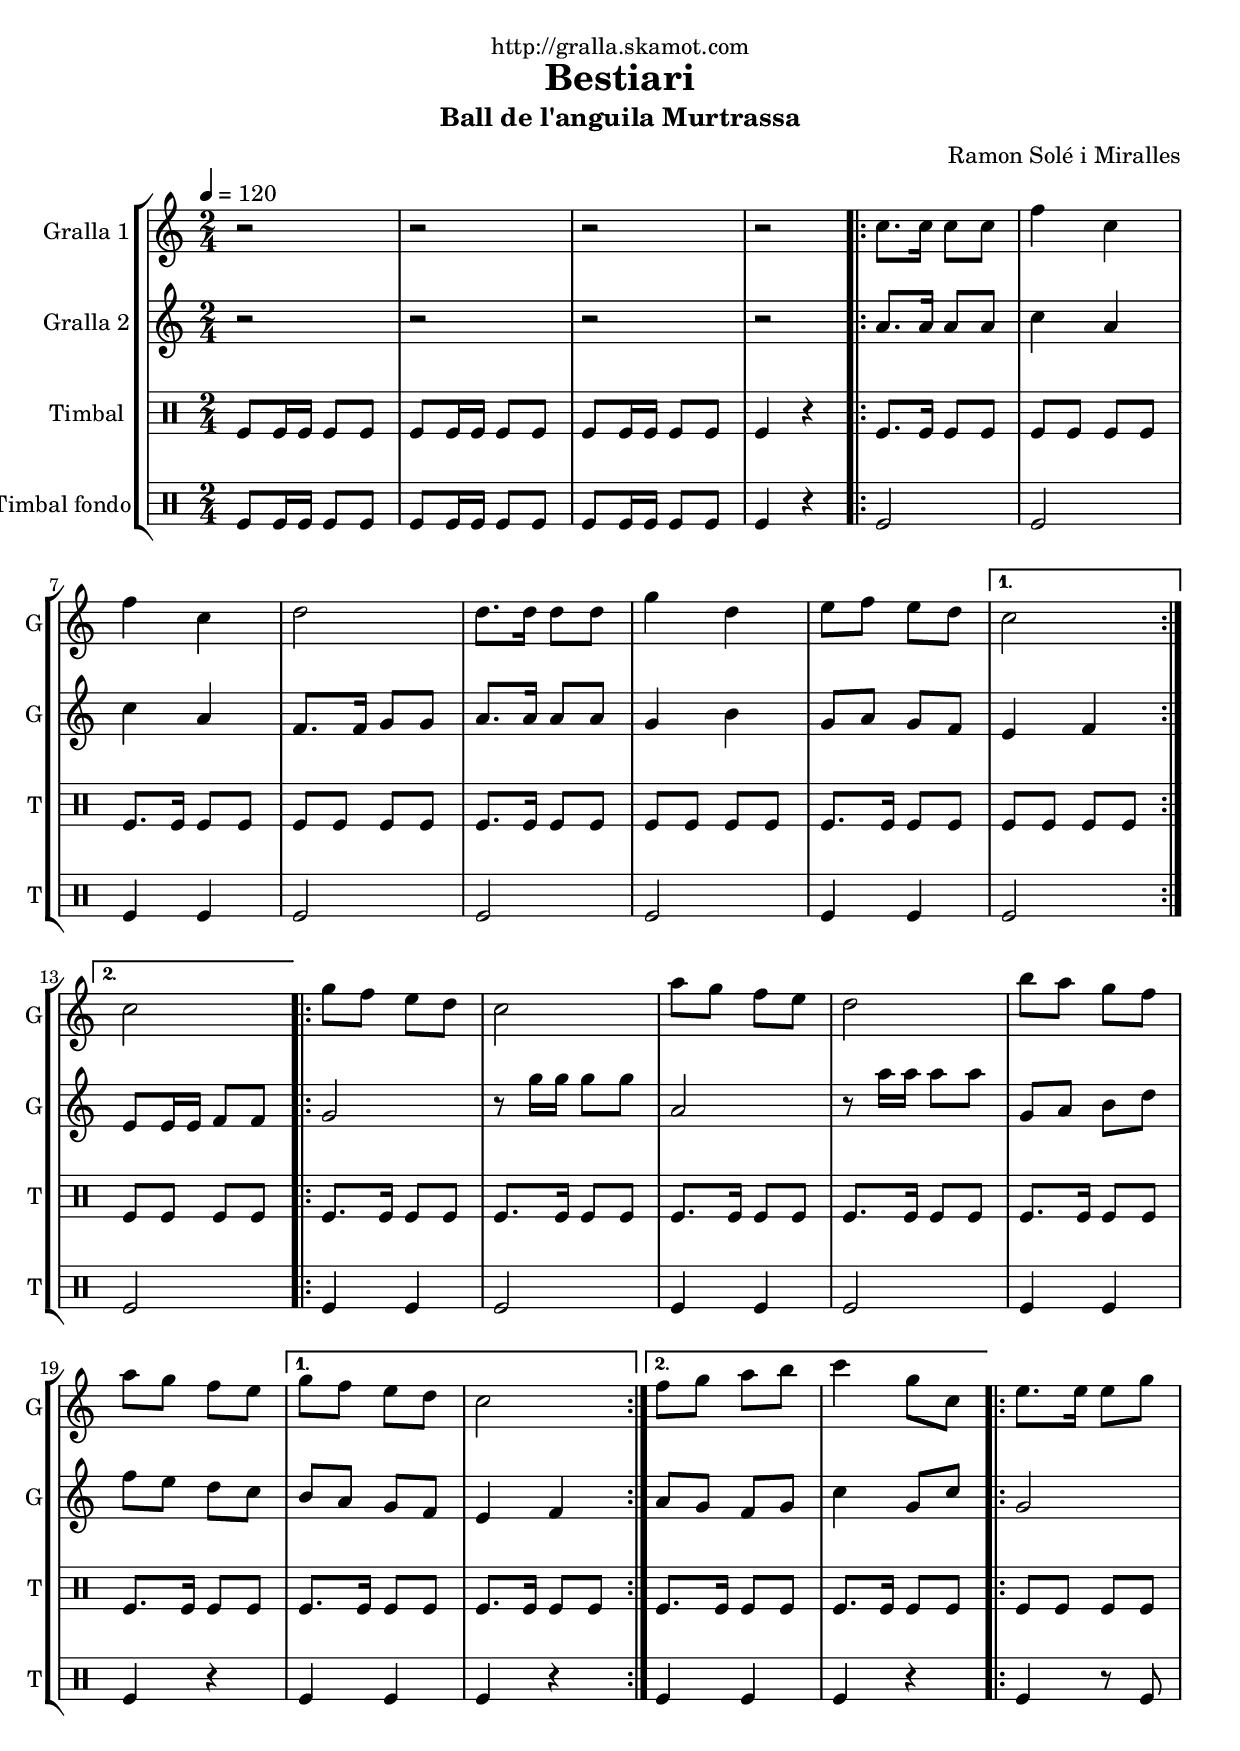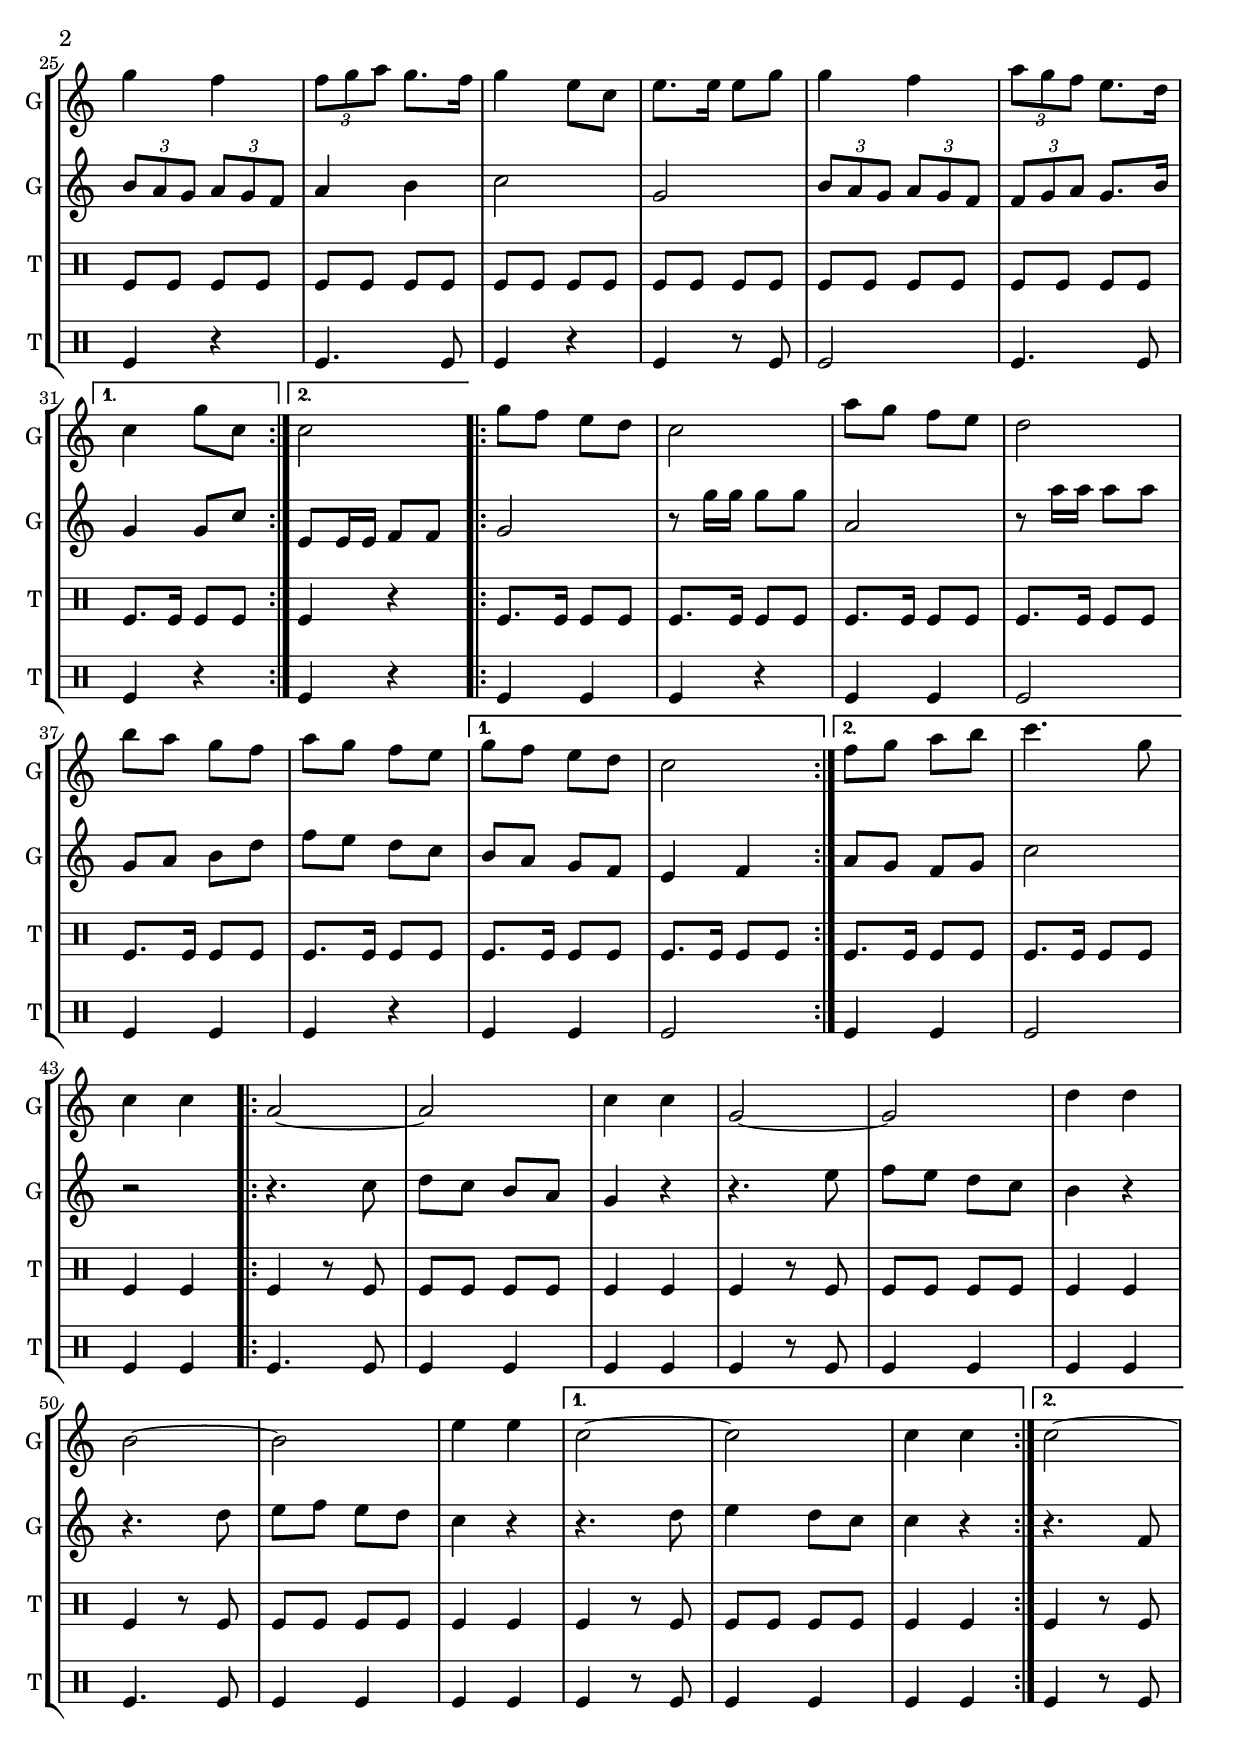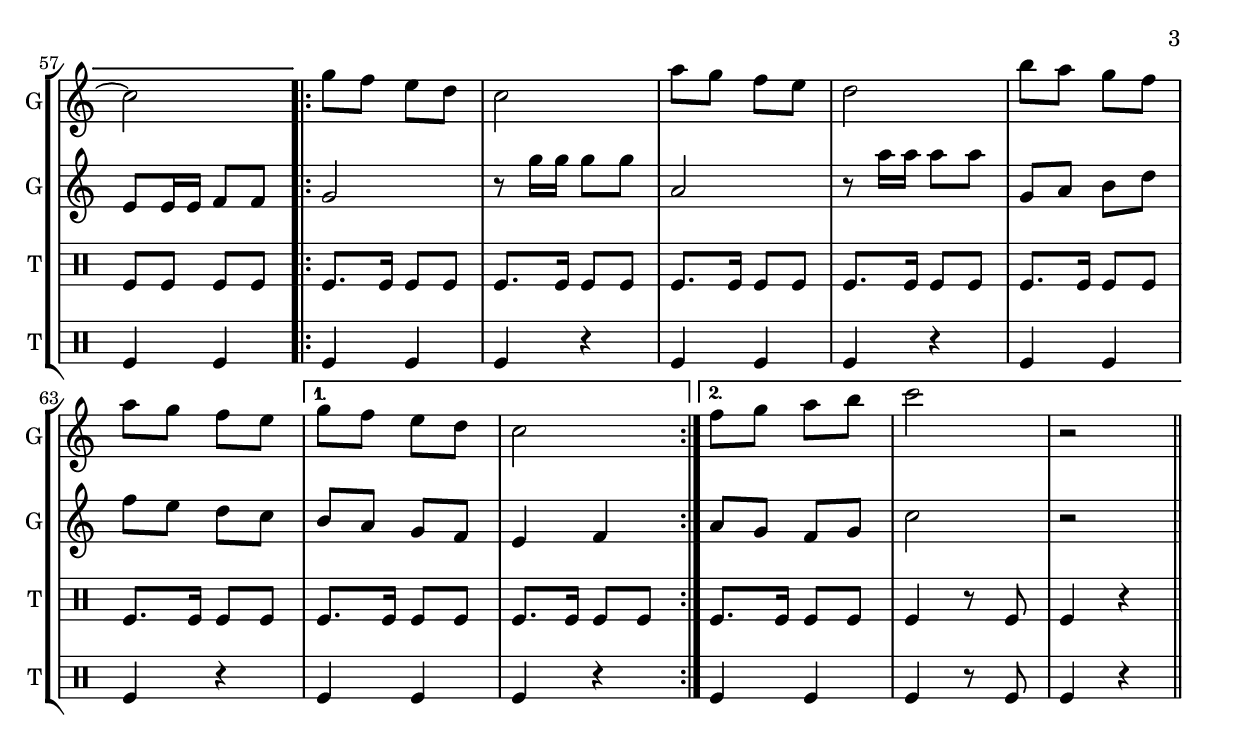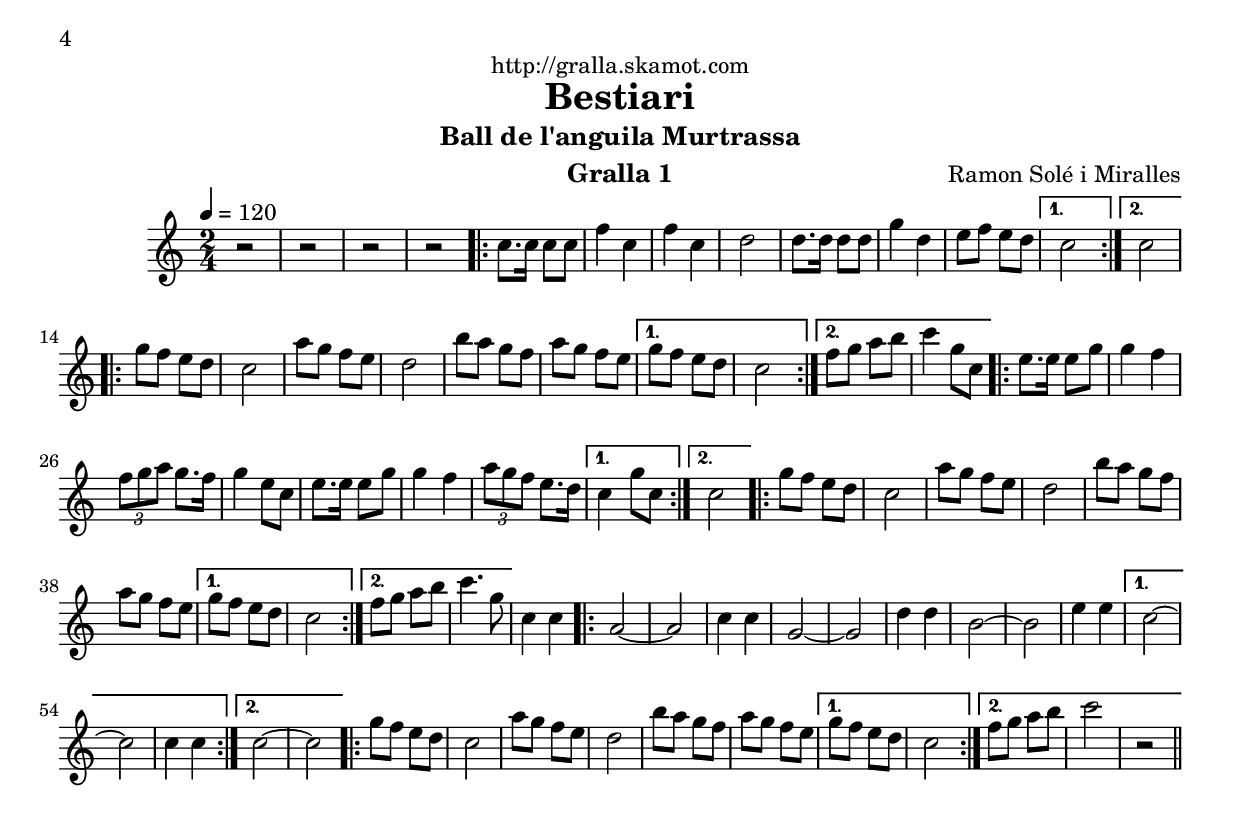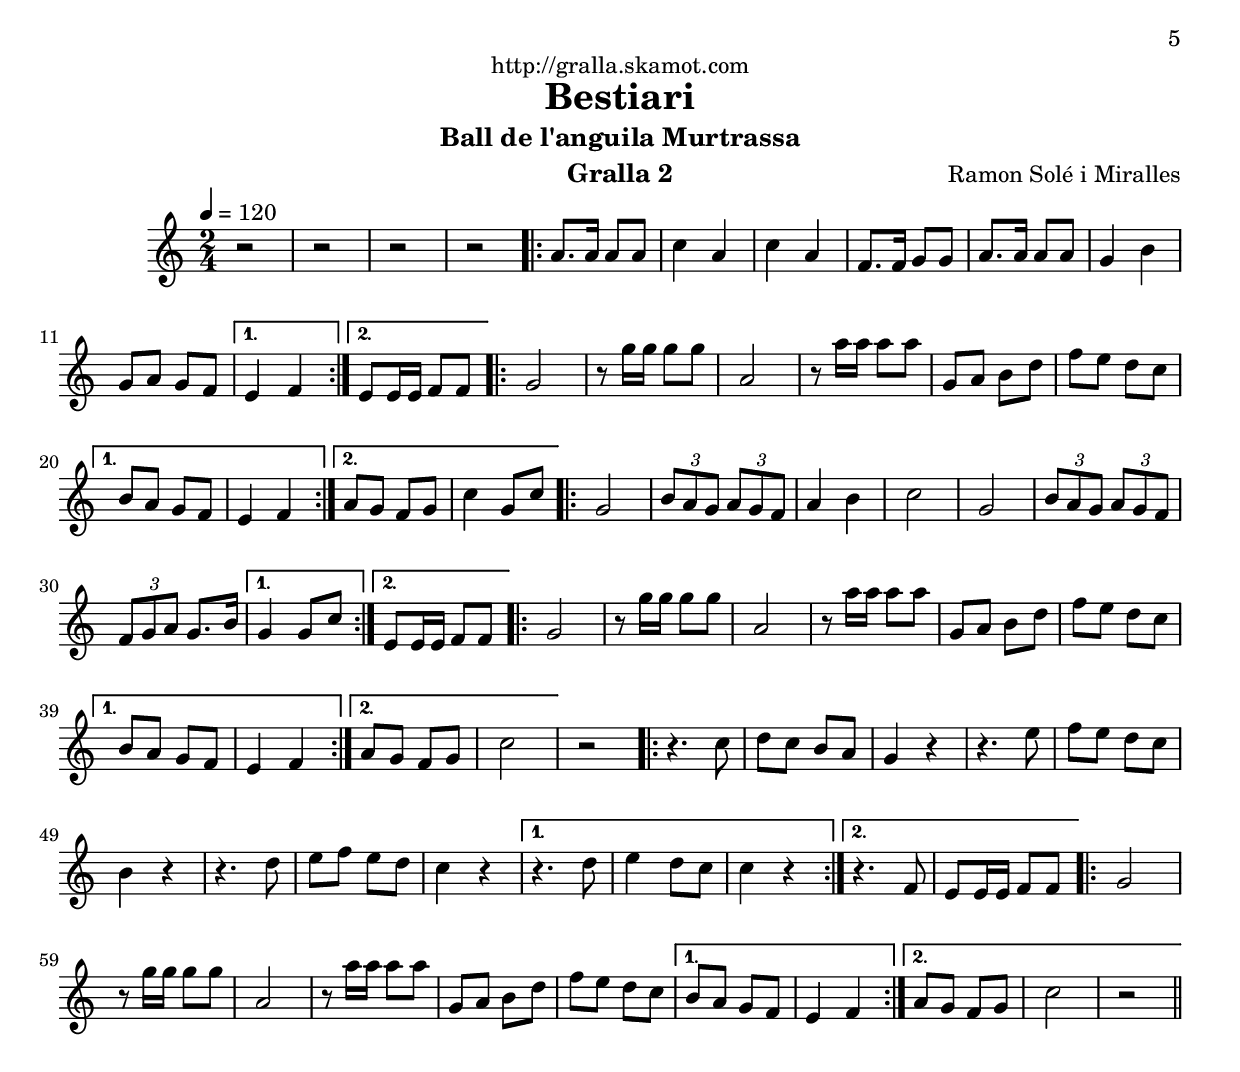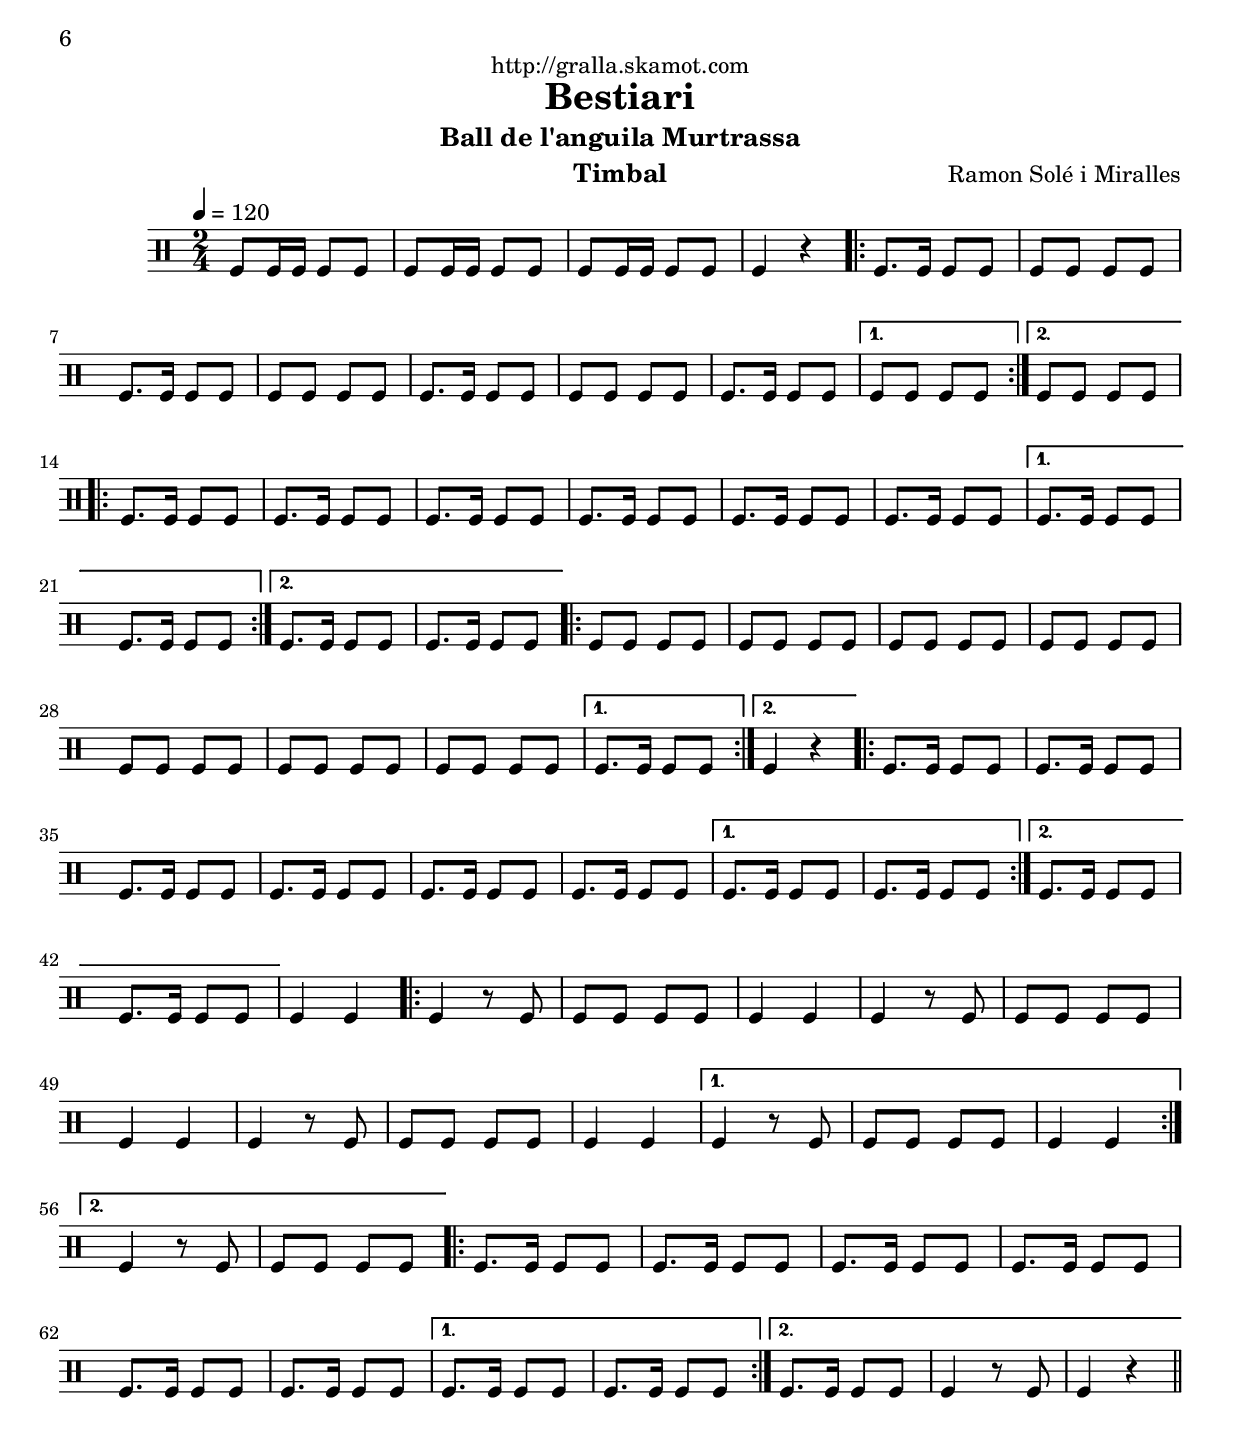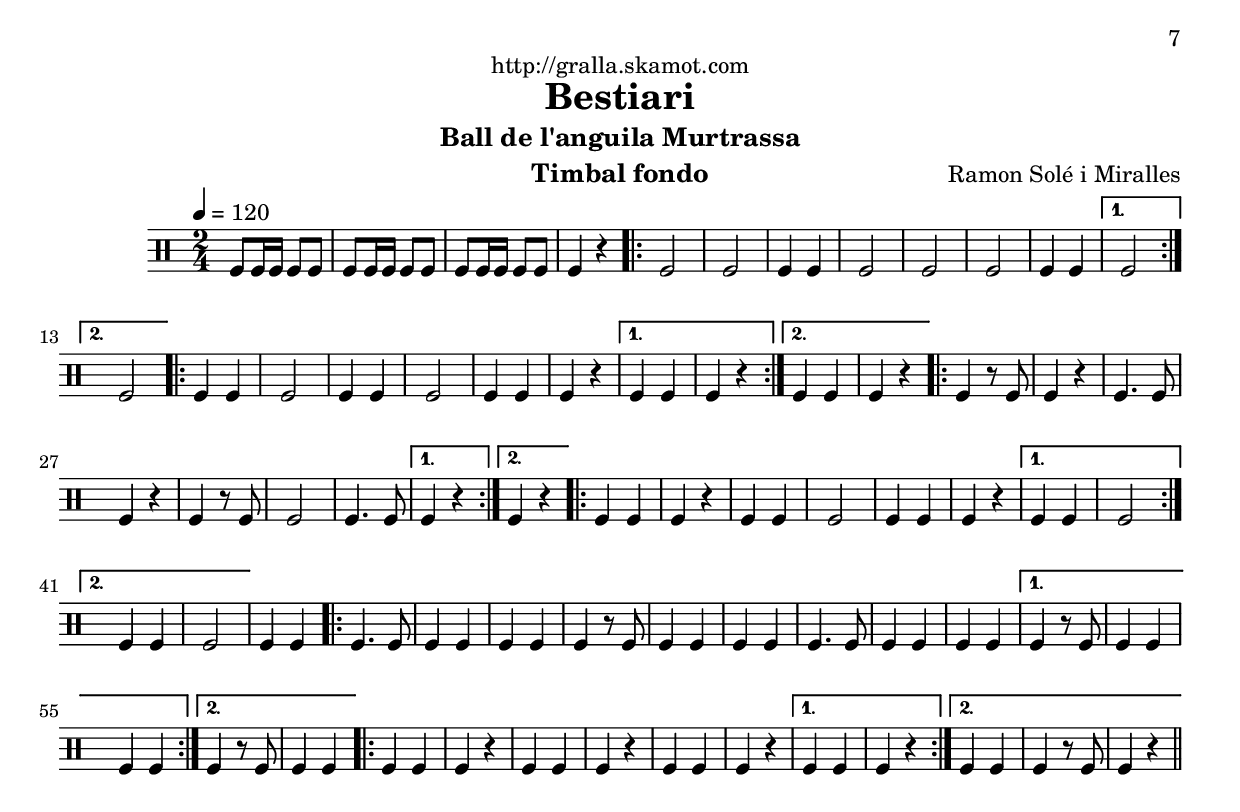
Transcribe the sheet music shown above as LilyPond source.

\version "2.16.2"

\header {
  dedication="http://gralla.skamot.com"
  title="Bestiari"
  subtitle="Ball de l'anguila Murtrassa"
  subsubtitle=""
  poet=""
  meter=""
  piece=""
  composer="Ramon Solé i Miralles"
  arranger=""
  opus=""
  instrument=""
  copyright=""
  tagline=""
}

liniaroAa =
\relative c''
{
  \tempo 4=120
  \clef treble
  \key c \major
  \time 2/4
  r2  |
  r2  |
  r2  |
  r2  |
  %05
  \repeat volta 2 { c8. c16 c8 c  |
  f4 c  |
  f4 c  |
  d2  |
  d8. d16 d8 d  |
  %10
  g4 d  |
  e8 f e d }
  \alternative { { c2 }
  { c2 } }
  \repeat volta 2 { g'8 f e d  |
  %15
  c2  |
  a'8 g f e  |
  d2  |
  b'8 a g f  |
  a8 g f e }
  %20
  \alternative { { g8 f e d  |
  c2 }
  { f8 g a b  |
  c4 g8 c, } }
  \repeat volta 2 { e8. e16 e8 g  |
  %25
  g4 f  |
  \times 2/3 { f8 g a } g8. f16  |
  g4 e8 c  |
  e8. e16 e8 g  |
  g4 f  |
  %30
  \times 2/3 { a8 g f } e8. d16 }
  \alternative { { c4 g'8 c, }
  { c2 } }
  \repeat volta 2 { g'8 f e d  |
  c2  |
  %35
  a'8 g f e  |
  d2  |
  b'8 a g f  |
  a8 g f e }
  \alternative { { g8 f e d  |
  %40
  c2 }
  { f8 g a b  |
  c4. g8 } }
  c,4 c  |
  \repeat volta 2 { a2 ~  |
  %45
  a2  |
  c4 c  |
  g2 ~  |
  g2  |
  d'4 d  |
  %50
  b2 ~  |
  b2  |
  e4 e }
  \alternative { { c2 ~  |
  c2  |
  %55
  c4 c }
  { c2 ~  |
  c2 } }
  \repeat volta 2 { g'8 f e d  |
  c2  |
  %60
  a'8 g f e  |
  d2  |
  b'8 a g f  |
  a8 g f e }
  \alternative { { g8 f e d  |
  %65
  c2 }
  { f8 g a b  |
  c2  |
  r2 } } \bar "||"
}

liniaroAb =
\relative a'
{
  \tempo 4=120
  \clef treble
  \key c \major
  \time 2/4
  r2  |
  r2  |
  r2  |
  r2  |
  %05
  \repeat volta 2 { a8. a16 a8 a  |
  c4 a  |
  c4 a  |
  f8. f16 g8 g  |
  a8. a16 a8 a  |
  %10
  g4 b  |
  g8 a g f }
  \alternative { { e4 f }
  { e8 e16 e f8 f } }
  \repeat volta 2 { g2  |
  %15
  r8 g'16 g g8 g  |
  a,2  |
  r8 a'16 a a8 a  |
  g,8 a b d  |
  f8 e d c }
  %20
  \alternative { { b8 a g f  |
  e4 f }
  { a8 g f g  |
  c4 g8 c } }
  \repeat volta 2 { g2  |
  %25
  \times 2/3 { b8 a g } \times 2/3 { a g f }  |
  a4 b  |
  c2  |
  g2  |
  \times 2/3 { b8 a g } \times 2/3 { a g f }  |
  %30
  \times 2/3 { f8 g a } g8. b16 }
  \alternative { { g4 g8 c }
  { e,8 e16 e f8 f } }
  \repeat volta 2 { g2  |
  r8 g'16 g g8 g  |
  %35
  a,2  |
  r8 a'16 a a8 a  |
  g,8 a b d  |
  f8 e d c }
  \alternative { { b8 a g f  |
  %40
  e4 f }
  { a8 g f g  |
  c2 } }
  r2  |
  \repeat volta 2 { r4. c8  |
  %45
  d8 c b a  |
  g4 r  |
  r4. e'8  |
  f8 e d c  |
  b4 r  |
  %50
  r4. d8  |
  e8 f e d  |
  c4 r }
  \alternative { { r4. d8  |
  e4 d8 c  |
  %55
  c4 r }
  { r4. f,8  |
  e8 e16 e f8 f } }
  \repeat volta 2 { g2  |
  r8 g'16 g g8 g  |
  %60
  a,2  |
  r8 a'16 a a8 a  |
  g,8 a b d  |
  f8 e d c }
  \alternative { { b8 a g f  |
  %65
  e4 f }
  { a8 g f g  |
  c2  |
  r2 } } \bar "||"
}

liniaroAc =
\drummode
{
  \tempo 4=120
  \time 2/4
  tomfl8 tomfl16 tomfl tomfl8 tomfl  |
  tomfl8 tomfl16 tomfl tomfl8 tomfl  |
  tomfl8 tomfl16 tomfl tomfl8 tomfl  |
  tomfl4 r  |
  %05
  \repeat volta 2 { tomfl8. tomfl16 tomfl8 tomfl  |
  tomfl8 tomfl tomfl tomfl  |
  tomfl8. tomfl16 tomfl8 tomfl  |
  tomfl8 tomfl tomfl tomfl  |
  tomfl8. tomfl16 tomfl8 tomfl  |
  %10
  tomfl8 tomfl tomfl tomfl  |
  tomfl8. tomfl16 tomfl8 tomfl }
  \alternative { { tomfl8 tomfl tomfl tomfl }
  { tomfl8 tomfl tomfl tomfl } }
  \repeat volta 2 { tomfl8. tomfl16 tomfl8 tomfl  |
  %15
  tomfl8. tomfl16 tomfl8 tomfl  |
  tomfl8. tomfl16 tomfl8 tomfl  |
  tomfl8. tomfl16 tomfl8 tomfl  |
  tomfl8. tomfl16 tomfl8 tomfl  |
  tomfl8. tomfl16 tomfl8 tomfl }
  %20
  \alternative { { tomfl8. tomfl16 tomfl8 tomfl  |
  tomfl8. tomfl16 tomfl8 tomfl }
  { tomfl8. tomfl16 tomfl8 tomfl  |
  tomfl8. tomfl16 tomfl8 tomfl } }
  \repeat volta 2 { tomfl8 tomfl tomfl tomfl  |
  %25
  tomfl8 tomfl tomfl tomfl  |
  tomfl8 tomfl tomfl tomfl  |
  tomfl8 tomfl tomfl tomfl  |
  tomfl8 tomfl tomfl tomfl  |
  tomfl8 tomfl tomfl tomfl  |
  %30
  tomfl8 tomfl tomfl tomfl }
  \alternative { { tomfl8. tomfl16 tomfl8 tomfl }
  { tomfl4 r } }
  \repeat volta 2 { tomfl8. tomfl16 tomfl8 tomfl  |
  tomfl8. tomfl16 tomfl8 tomfl  |
  %35
  tomfl8. tomfl16 tomfl8 tomfl  |
  tomfl8. tomfl16 tomfl8 tomfl  |
  tomfl8. tomfl16 tomfl8 tomfl  |
  tomfl8. tomfl16 tomfl8 tomfl }
  \alternative { { tomfl8. tomfl16 tomfl8 tomfl  |
  %40
  tomfl8. tomfl16 tomfl8 tomfl }
  { tomfl8. tomfl16 tomfl8 tomfl  |
  tomfl8. tomfl16 tomfl8 tomfl } }
  tomfl4 tomfl  |
  \repeat volta 2 { tomfl4 r8 tomfl  |
  %45
  tomfl8 tomfl tomfl tomfl  |
  tomfl4 tomfl  |
  tomfl4 r8 tomfl  |
  tomfl8 tomfl tomfl tomfl  |
  tomfl4 tomfl  |
  %50
  tomfl4 r8 tomfl  |
  tomfl8 tomfl tomfl tomfl  |
  tomfl4 tomfl }
  \alternative { { tomfl4 r8 tomfl  |
  tomfl8 tomfl tomfl tomfl  |
  %55
  tomfl4 tomfl }
  { tomfl4 r8 tomfl  |
  tomfl8 tomfl tomfl tomfl } }
  \repeat volta 2 { tomfl8. tomfl16 tomfl8 tomfl  |
  tomfl8. tomfl16 tomfl8 tomfl  |
  %60
  tomfl8. tomfl16 tomfl8 tomfl  |
  tomfl8. tomfl16 tomfl8 tomfl  |
  tomfl8. tomfl16 tomfl8 tomfl  |
  tomfl8. tomfl16 tomfl8 tomfl }
  \alternative { { tomfl8. tomfl16 tomfl8 tomfl  |
  %65
  tomfl8. tomfl16 tomfl8 tomfl }
  { tomfl8. tomfl16 tomfl8 tomfl  |
  tomfl4 r8 tomfl  |
  tomfl4 r } } \bar "||"
}

liniaroAd =
\drummode
{
  \tempo 4=120
  \time 2/4
  tomfl8 tomfl16 tomfl tomfl8 tomfl  |
  tomfl8 tomfl16 tomfl tomfl8 tomfl  |
  tomfl8 tomfl16 tomfl tomfl8 tomfl  |
  tomfl4 r  |
  %05
  \repeat volta 2 { tomfl2  |
  tomfl2  |
  tomfl4 tomfl  |
  tomfl2  |
  tomfl2  |
  %10
  tomfl2  |
  tomfl4 tomfl }
  \alternative { { tomfl2 }
  { tomfl2 } }
  \repeat volta 2 { tomfl4 tomfl  |
  %15
  tomfl2  |
  tomfl4 tomfl  |
  tomfl2  |
  tomfl4 tomfl  |
  tomfl4 r }
  %20
  \alternative { { tomfl4 tomfl  |
  tomfl4 r }
  { tomfl4 tomfl  |
  tomfl4 r } }
  \repeat volta 2 { tomfl4 r8 tomfl  |
  %25
  tomfl4 r  |
  tomfl4. tomfl8  |
  tomfl4 r  |
  tomfl4 r8 tomfl  |
  tomfl2  |
  %30
  tomfl4. tomfl8 }
  \alternative { { tomfl4 r }
  { tomfl4 r } }
  \repeat volta 2 { tomfl4 tomfl  |
  tomfl4 r  |
  %35
  tomfl4 tomfl  |
  tomfl2  |
  tomfl4 tomfl  |
  tomfl4 r }
  \alternative { { tomfl4 tomfl  |
  %40
  tomfl2 }
  { tomfl4 tomfl  |
  tomfl2 } }
  tomfl4 tomfl  |
  \repeat volta 2 { tomfl4. tomfl8  |
  %45
  tomfl4 tomfl  |
  tomfl4 tomfl  |
  tomfl4 r8 tomfl  |
  tomfl4 tomfl  |
  tomfl4 tomfl  |
  %50
  tomfl4. tomfl8  |
  tomfl4 tomfl  |
  tomfl4 tomfl }
  \alternative { { tomfl4 r8 tomfl  |
  tomfl4 tomfl  |
  %55
  tomfl4 tomfl }
  { tomfl4 r8 tomfl  |
  tomfl4 tomfl } }
  \repeat volta 2 { tomfl4 tomfl  |
  tomfl4 r  |
  %60
  tomfl4 tomfl  |
  tomfl4 r  |
  tomfl4 tomfl  |
  tomfl4 r }
  \alternative { { tomfl4 tomfl  |
  %65
  tomfl4 r }
  { tomfl4 tomfl  |
  tomfl4 r8 tomfl  |
  tomfl4 r } } \bar "||"
}

\bookpart {
  \score {
    \new StaffGroup {
      \override Score.RehearsalMark #'self-alignment-X = #LEFT
      <<
        \new Staff \with {instrumentName = #"Gralla 1" shortInstrumentName = #"G"} \liniaroAa
        \new Staff \with {instrumentName = #"Gralla 2" shortInstrumentName = #"G"} \liniaroAb
        \new DrumStaff \with {instrumentName = #"Timbal" shortInstrumentName = #"T"} \liniaroAc
        \new DrumStaff \with {instrumentName = #"Timbal fondo" shortInstrumentName = #"T"} \liniaroAd
      >>
    }
    \layout {}
  }
  \score { \unfoldRepeats
    \new StaffGroup {
      \override Score.RehearsalMark #'self-alignment-X = #LEFT
      <<
        \new Staff \with {instrumentName = #"Gralla 1" shortInstrumentName = #"G"} \liniaroAa
        \new Staff \with {instrumentName = #"Gralla 2" shortInstrumentName = #"G"} \liniaroAb
        \new DrumStaff \with {instrumentName = #"Timbal" shortInstrumentName = #"T"} \liniaroAc
        \new DrumStaff \with {instrumentName = #"Timbal fondo" shortInstrumentName = #"T"} \liniaroAd
      >>
    }
    \midi {
      \set Staff.midiInstrument = "oboe"
      \set DrumStaff.midiInstrument = "drums"
    }
  }
}

\bookpart {
  \header {instrument="Gralla 1"}
  \score {
    \new StaffGroup {
      \override Score.RehearsalMark #'self-alignment-X = #LEFT
      <<
        \new Staff \liniaroAa
      >>
    }
    \layout {}
  }
  \score { \unfoldRepeats
    \new StaffGroup {
      \override Score.RehearsalMark #'self-alignment-X = #LEFT
      <<
        \new Staff \liniaroAa
      >>
    }
    \midi {
      \set Staff.midiInstrument = "oboe"
      \set DrumStaff.midiInstrument = "drums"
    }
  }
}

\bookpart {
  \header {instrument="Gralla 2"}
  \score {
    \new StaffGroup {
      \override Score.RehearsalMark #'self-alignment-X = #LEFT
      <<
        \new Staff \liniaroAb
      >>
    }
    \layout {}
  }
  \score { \unfoldRepeats
    \new StaffGroup {
      \override Score.RehearsalMark #'self-alignment-X = #LEFT
      <<
        \new Staff \liniaroAb
      >>
    }
    \midi {
      \set Staff.midiInstrument = "oboe"
      \set DrumStaff.midiInstrument = "drums"
    }
  }
}

\bookpart {
  \header {instrument="Timbal"}
  \score {
    \new StaffGroup {
      \override Score.RehearsalMark #'self-alignment-X = #LEFT
      <<
        \new DrumStaff \liniaroAc
      >>
    }
    \layout {}
  }
  \score { \unfoldRepeats
    \new StaffGroup {
      \override Score.RehearsalMark #'self-alignment-X = #LEFT
      <<
        \new DrumStaff \liniaroAc
      >>
    }
    \midi {
      \set Staff.midiInstrument = "oboe"
      \set DrumStaff.midiInstrument = "drums"
    }
  }
}

\bookpart {
  \header {instrument="Timbal fondo"}
  \score {
    \new StaffGroup {
      \override Score.RehearsalMark #'self-alignment-X = #LEFT
      <<
        \new DrumStaff \liniaroAd
      >>
    }
    \layout {}
  }
  \score { \unfoldRepeats
    \new StaffGroup {
      \override Score.RehearsalMark #'self-alignment-X = #LEFT
      <<
        \new DrumStaff \liniaroAd
      >>
    }
    \midi {
      \set Staff.midiInstrument = "oboe"
      \set DrumStaff.midiInstrument = "drums"
    }
  }
}

